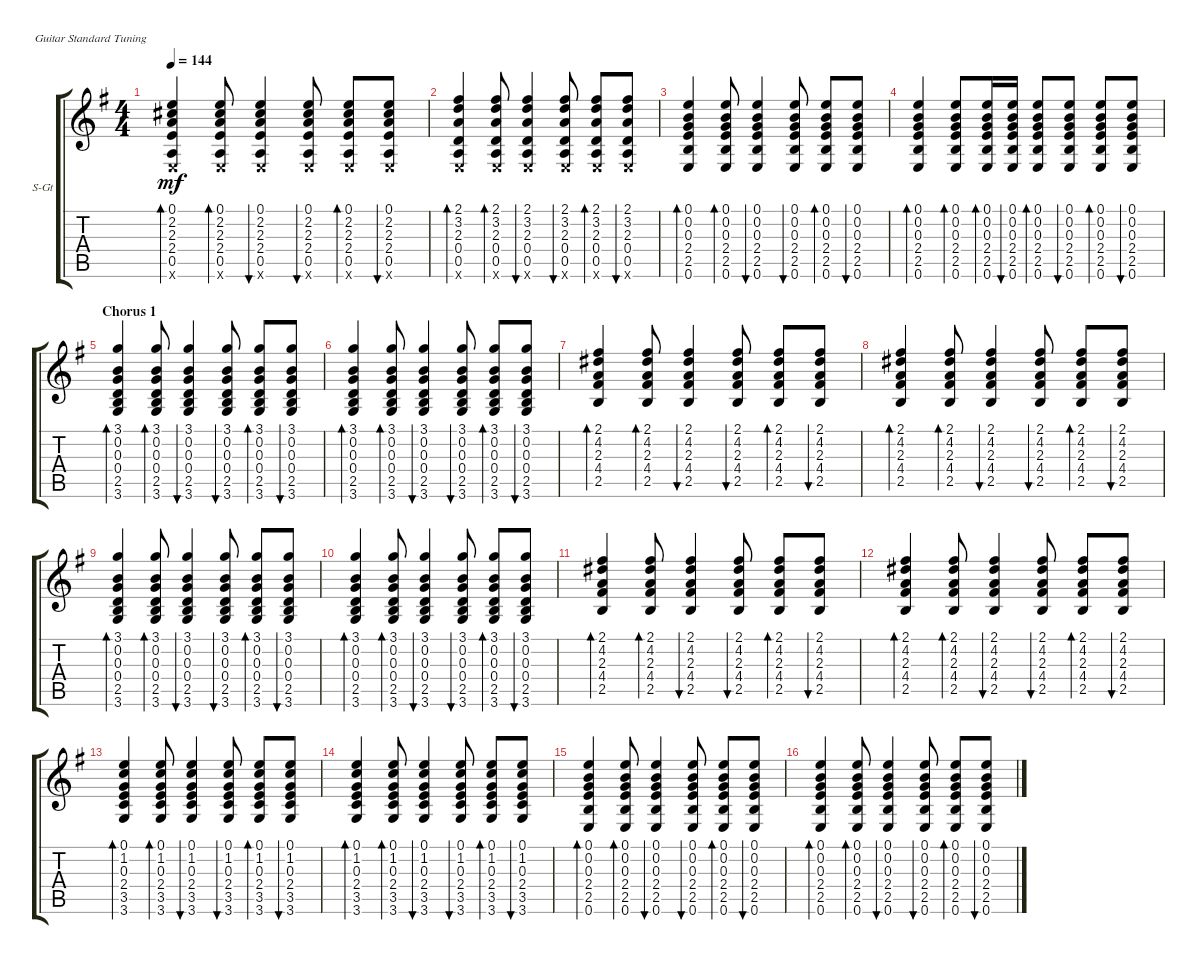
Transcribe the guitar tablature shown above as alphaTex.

\defaultSystemsLayout 4
\bracketExtendMode groupsimilarinstruments
\firstSystemTrackNameOrientation horizontal
\otherSystemsTrackNameOrientation horizontal
\track ("Steel Guitar" "S-Gt") {instrument acousticguitarsteel}
\staff {score tabs}
\tuning (E4 B3 G3 D3 A2 E2)
\ts (4 4)
\tempo 144
\clef g2
\ks eminor
(0.6{x} 0.5 2.4 2.3 2.2 0.1).4{bd 30 dy mf} (0.6{x} 0.5 2.4 2.3 2.2 0.1).8{bd 30} (0.6{x} 0.5 2.4 2.3 2.2 0.1).4{bu 30} (0.6{x} 0.5 2.4 2.3 2.2 0.1).8{bu 30} (0.6{x} 0.5 2.4 2.3 2.2 0.1).8{bd 30} (0.6{x} 0.5 2.4 2.3 2.2 0.1).8{bu 30} |
(0.6{x} 0.5 0.4 2.3 3.2 2.1).4{bd 30} (0.6{x} 0.5 0.4 2.3 3.2 2.1).8{bd 30} (0.6{x} 0.5 0.4 2.3 3.2 2.1).4{bu 30} (0.6{x} 0.5 0.4 2.3 3.2 2.1).8{bu 30} (0.6{x} 0.5 0.4 2.3 3.2 2.1).8{bd 30} (0.6{x} 0.5 0.4 2.3 3.2 2.1).8{bu 30} |
(0.6 2.5 2.4 0.3 0.2 0.1).4{bd 30} (0.6 2.5 2.4 0.3 0.2 0.1).8{bd 30} (0.6 2.5 2.4 0.3 0.2 0.1).4{bu 30} (0.6 2.5 2.4 0.3 0.2 0.1).8{bu 30} (0.6 2.5 2.4 0.3 0.2 0.1).8{bd 30} (0.6 2.5 2.4 0.3 0.2 0.1).8{bu 30} |
(0.6 2.5 2.4 0.3 0.2 0.1).4{bd 30} (0.6 2.5 2.4 0.3 0.2 0.1).8{bd 30} (0.6 2.5 2.4 0.3 0.2 0.1).16{bd 30} (0.6 2.5 2.4 0.3 0.2 0.1).16{bu 30} (0.6 2.5 2.4 0.3 0.2 0.1).8{bd 30} (0.6 2.5 2.4 0.3 0.2 0.1).8{bu 30} (0.6 2.5 2.4 0.3 0.2 0.1).8{bd 30} (0.6 2.5 2.4 0.3 0.2 0.1).8{bu 30} |
\section ("" "Chorus 1")
(3.6 2.5 0.4 0.3 0.2 3.1).4{bd 30} (3.6 2.5 0.4 0.3 0.2 3.1).8{bd 30} (3.6 2.5 0.4 0.3 0.2 3.1).4{bu 30} (3.6 2.5 0.4 0.3 0.2 3.1).8{bu 30} (3.6 2.5 0.4 0.3 0.2 3.1).8{bd 30} (3.6 2.5 0.4 0.3 0.2 3.1).8{bu 30} |
(3.6 2.5 0.4 0.3 0.2 3.1).4{bd 30} (3.6 2.5 0.4 0.3 0.2 3.1).8{bd 30} (3.6 2.5 0.4 0.3 0.2 3.1).4{bu 30} (3.6 2.5 0.4 0.3 0.2 3.1).8{bu 30} (3.6 2.5 0.4 0.3 0.2 3.1).8{bd 30} (3.6 2.5 0.4 0.3 0.2 3.1).8{bu 30} |
(2.5 4.4 2.3 4.2 2.1).4{bd 30} (2.5 4.4 2.3 4.2 2.1).8{bd 30} (2.5 4.4 2.3 4.2 2.1).4{bu 30} (2.5 4.4 2.3 4.2 2.1).8{bu 30} (2.5 4.4 2.3 4.2 2.1).8{bd 30} (2.5 4.4 2.3 4.2 2.1).8{bu 30} |
(2.5 4.4 2.3 4.2 2.1).4{bd 30} (2.5 4.4 2.3 4.2 2.1).8{bd 30} (2.5 4.4 2.3 4.2 2.1).4{bu 30} (2.5 4.4 2.3 4.2 2.1).8{bu 30} (2.5 4.4 2.3 4.2 2.1).8{bd 30} (2.5 4.4 2.3 4.2 2.1).8{bu 30} |
(3.6 2.5 0.4 0.3 0.2 3.1).4{bd 30} (3.6 2.5 0.4 0.3 0.2 3.1).8{bd 30} (3.6 2.5 0.4 0.3 0.2 3.1).4{bu 30} (3.6 2.5 0.4 0.3 0.2 3.1).8{bu 30} (3.6 2.5 0.4 0.3 0.2 3.1).8{bd 30} (3.6 2.5 0.4 0.3 0.2 3.1).8{bu 30} |
(3.6 2.5 0.4 0.3 0.2 3.1).4{bd 30} (3.6 2.5 0.4 0.3 0.2 3.1).8{bd 30} (3.6 2.5 0.4 0.3 0.2 3.1).4{bu 30} (3.6 2.5 0.4 0.3 0.2 3.1).8{bu 30} (3.6 2.5 0.4 0.3 0.2 3.1).8{bd 30} (3.6 2.5 0.4 0.3 0.2 3.1).8{bu 30} |
(2.5 4.4 2.3 4.2 2.1).4{bd 30} (2.5 4.4 2.3 4.2 2.1).8{bd 30} (2.5 4.4 2.3 4.2 2.1).4{bu 30} (2.5 4.4 2.3 4.2 2.1).8{bu 30} (2.5 4.4 2.3 4.2 2.1).8{bd 30} (2.5 4.4 2.3 4.2 2.1).8{bu 30} |
(2.5 4.4 2.3 4.2 2.1).4{bd 30} (2.5 4.4 2.3 4.2 2.1).8{bd 30} (2.5 4.4 2.3 4.2 2.1).4{bu 30} (2.5 4.4 2.3 4.2 2.1).8{bu 30} (2.5 4.4 2.3 4.2 2.1).8{bd 30} (2.5 4.4 2.3 4.2 2.1).8{bu 30} |
(3.6 3.5 2.4 0.3 1.2 0.1).4{bd 30} (3.6 3.5 2.4 0.3 1.2 0.1).8{bd 30} (3.6 3.5 2.4 0.3 1.2 0.1).4{bu 30} (3.6 3.5 2.4 0.3 1.2 0.1).8{bu 30} (3.6 3.5 2.4 0.3 1.2 0.1).8{bd 30} (3.6 3.5 2.4 0.3 1.2 0.1).8{bu 30} |
(3.6 3.5 2.4 0.3 1.2 0.1).4{bd 30} (3.6 3.5 2.4 0.3 1.2 0.1).8{bd 30} (3.6 3.5 2.4 0.3 1.2 0.1).4{bu 30} (3.6 3.5 2.4 0.3 1.2 0.1).8{bu 30} (3.6 3.5 2.4 0.3 1.2 0.1).8{bd 30} (3.6 3.5 2.4 0.3 1.2 0.1).8{bu 30} |
(0.6 2.5 2.4 0.3 0.2 0.1).4{bd 30} (0.6 2.5 2.4 0.3 0.2 0.1).8{bd 30} (0.6 2.5 2.4 0.3 0.2 0.1).4{bu 30} (0.6 2.5 2.4 0.3 0.2 0.1).8{bu 30} (0.6 2.5 2.4 0.3 0.2 0.1).8{bd 30} (0.6 2.5 2.4 0.3 0.2 0.1).8{bu 30} |
(0.6 2.5 2.4 0.3 0.2 0.1).4{bd 30} (0.6 2.5 2.4 0.3 0.2 0.1).8{bd 30} (0.6 2.5 2.4 0.3 0.2 0.1).4{bu 30} (0.6 2.5 2.4 0.3 0.2 0.1).8{bu 30} (0.6 2.5 2.4 0.3 0.2 0.1).8{bd 30} (0.6 2.5 2.4 0.3 0.2 0.1).8{bu 30}
